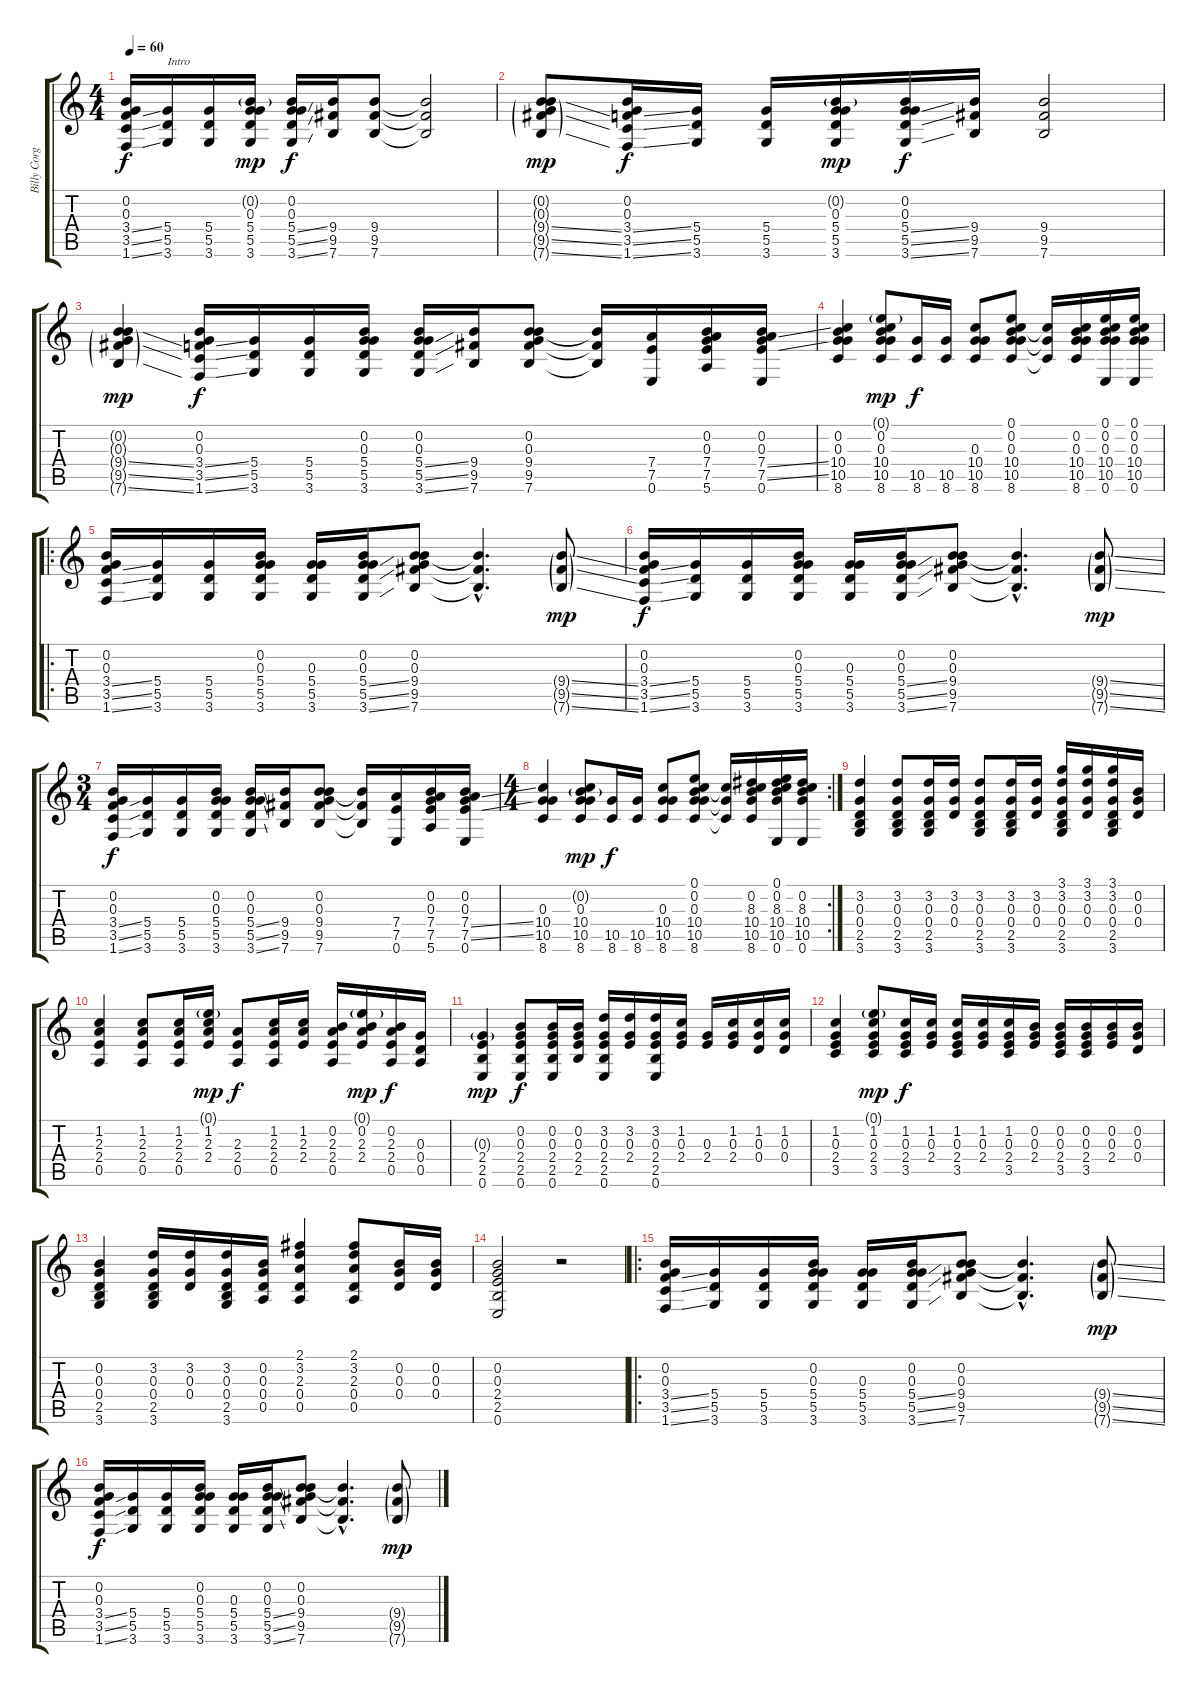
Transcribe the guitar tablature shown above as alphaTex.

\track ("Billy Corgan" "Billy Corg") {instrument acousticguitarnylon}
\staff {score tabs}
\tuning (E4 B3 G3 D3 A2 E2) {hide}
\ts (4 4)
\tempo 60
\clef g2
\ks c
(0.2 0.3 3.4{ss} 3.5{ss} 1.6{ss}).16{dy f instrument acousticguitarnylon} (5.4 5.5 3.6).16{txt "Intro"} (5.4 5.5 3.6).16 (0.2{g} 0.3 5.4 5.5 3.6).16{dy mp} (0.2 0.3 5.4{ss} 5.5{ss} 3.6{ss}).16{dy f} (9.4 9.5 7.6).16 (9.4 9.5 7.6).8 (9.4{t} 9.5{t} 7.6{t}).2 |
(0.2{g} 0.3{g} 9.4{ss g} 9.5{ss g} 7.6{ss g}).8{dy mp} (0.2 0.3 3.4{ss} 3.5{ss} 1.6{ss}).16{dy f} (5.4 5.5 3.6).16 (5.4 5.5 3.6).16 (0.2{g} 0.3 5.4 5.5 3.6).16{dy mp} (0.2 0.3 5.4{ss} 5.5{ss} 3.6{ss}).16{dy f} (9.4 9.5 7.6).16 (9.4 9.5 7.6).2 |
(0.2{g} 0.3{g} 9.4{ss g} 9.5{ss g} 7.6{ss g}).4{dy mp} (0.2 0.3 3.4{ss} 3.5{ss} 1.6{ss}).16{dy f} (5.4 5.5 3.6).16 (5.4 5.5 3.6).16 (0.2 0.3 5.4 5.5 3.6).16 (0.2 0.3 5.4{ss} 5.5{ss} 3.6{ss}).16 (9.4 9.5 7.6).16 (0.2 0.3 9.4 9.5 7.6).8 (9.4{t} 9.5{t} 7.6{t}).16 (7.4 7.5 0.6).16 (0.2 0.3 7.4 7.5 5.6).16 (0.2 0.3 7.4{ss} 7.5{ss} 0.6).16 |
(0.2 0.3 10.4 10.5 8.6).4 (0.1{g} 0.2 0.3 10.4 10.5 8.6).8{dy mp} (10.5 8.6).16{dy f} (10.5 8.6).16 (0.3 10.4 10.5 8.6).8 (0.1 0.2 0.3 10.4 10.5 8.6).8 (10.4{t} 10.5{t} 8.6{t}).16 (0.2 0.3 10.4 10.5 8.6).16 (0.1 0.2 0.3 10.4 10.5 0.6).16 (0.1 0.2 0.3 10.4 10.5 0.6).16 |
\ro
(0.2 0.3 3.4{ss} 3.5{ss} 1.6{ss}).16 (5.4 5.5 3.6).16 (5.4 5.5 3.6).16 (0.2 0.3 5.4 5.5 3.6).16 (0.3 5.4 5.5 3.6).16 (0.2 0.3 5.4{ss} 5.5{ss} 3.6{ss}).16 (0.2 0.3 9.4 9.5 7.6).8 (9.4{hac t} 9.5{hac t} 7.6{hac t}).4{d} (9.4{ss g} 9.5{ss g} 7.6{ss g}).8{dy mp} |
(0.2 0.3 3.4{ss} 3.5{ss} 1.6{ss}).16{dy f} (5.4 5.5 3.6).16 (5.4 5.5 3.6).16 (0.2 0.3 5.4 5.5 3.6).16 (0.3 5.4 5.5 3.6).16 (0.2 0.3 5.4{ss} 5.5{ss} 3.6{ss}).16 (0.2 0.3 9.4 9.5 7.6).8 (9.4{hac t} 9.5{hac t} 7.6{hac t}).4{d} (9.4{ss g} 9.5{ss g} 7.6{ss g}).8{dy mp} |
\ts (3 4)
(0.2 0.3 3.4{ss} 3.5{ss} 1.6{ss}).16{dy f} (5.4 5.5 3.6).16 (5.4 5.5 3.6).16 (0.2 0.3 5.4 5.5 3.6).16 (0.2 0.3 5.4{ss} 5.5{ss} 3.6{ss}).16 (9.4 9.5 7.6).16 (0.2 0.3 9.4 9.5 7.6).8 (9.4{t} 9.5{t} 7.6{t}).16 (7.4 7.5 0.6).16 (0.2 0.3 7.4 7.5 5.6).16 (0.2 0.3 7.4{ss} 7.5{ss} 0.6).16 |
\rc 2
\ts (4 4)
(0.3 10.4 10.5 8.6).4 (0.2{g} 0.3 10.4 10.5 8.6).8{dy mp} (10.5 8.6).16{dy f} (10.5 8.6).16 (0.3 10.4 10.5 8.6).8 (0.1 0.2 0.3 10.4 10.5 8.6).8 (10.4{t} 10.5{t} 8.6{t}).16 (0.2 8.3 10.4 10.5 8.6).16 (0.1 0.2 8.3 10.4 10.5 0.6).16 (0.2 8.3 10.4 10.5 0.6).16 |
(3.2 0.3 0.4 2.5 3.6).4 (3.2 0.3 0.4 2.5 3.6).8 (3.2 0.3 0.4 2.5 3.6).16 (3.2 0.3 0.4).16 (3.2 0.3 0.4 2.5 3.6).8 (3.2 0.3 0.4 2.5 3.6).16 (3.2 0.3 0.4).16 (3.1 3.2 0.3 0.4 2.5 3.6).16 (3.1 3.2 0.3 0.4).16 (3.1 3.2 0.3 0.4 2.5 3.6).16 (0.2 0.3 0.4).16 |
(1.2 2.3 2.4 0.5).4 (1.2 2.3 2.4 0.5).8 (1.2 2.3 2.4 0.5).16 (0.1{g} 1.2 2.3 2.4).16{dy mp} (2.3 2.4 0.5).8{dy f} (1.2 2.3 2.4 0.5).16 (1.2 2.3 2.4).16 (0.2 2.3 2.4 0.5).16 (0.1{g} 0.2 2.3 2.4).16{dy mp} (0.2 2.3 2.4 0.5).16{dy f} (0.3 0.4 0.5).16 |
(0.3{g} 2.4 2.5 0.6).4{dy mp} (0.2 0.3 2.4 2.5 0.6).8{dy f} (0.2 0.3 2.4 2.5 0.6).16 (0.2 0.3 2.4 2.5).16 (3.2 0.3 2.4 2.5 0.6).16 (3.2 0.3 2.4).16 (3.2 0.3 2.4 2.5 0.6).16 (1.2 0.3 2.4).16 (0.3 2.4).16 (1.2 0.3 2.4).16 (1.2 0.3 0.4).16 (1.2 0.3 0.4).16 |
(1.2 0.3 2.4 3.5).4 (0.1{g} 1.2 0.3 2.4 3.5).8{dy mp} (1.2 0.3 2.4 3.5).16{dy f} (1.2 0.3 2.4).16 (1.2 0.3 2.4 3.5).16 (1.2 0.3 2.4).16 (1.2 0.3 2.4 3.5).16 (0.2 0.3 2.4).16 (0.2 0.3 2.4 3.5).16 (0.2 0.3 2.4 3.5).16 (0.2 0.3 2.4).16 (0.2 0.3 0.4).16 |
(0.2 0.3 0.4 2.5 3.6).4 (3.2 0.3 0.4 2.5 3.6).16 (3.2 0.3 0.4).16 (3.2 0.3 0.4 2.5 3.6).16 (0.2 0.3 0.4 0.5).16 (2.1 3.2 2.3 0.4 0.5).4 (2.1 3.2 2.3 0.4 0.5).8 (0.2 0.3 0.4).16 (0.2 0.3 0.4).16 |
(0.2 0.3 2.4 2.5 0.6).2 r.2 |
\ro
(0.2 0.3 3.4{ss} 3.5{ss} 1.6{ss}).16 (5.4 5.5 3.6).16 (5.4 5.5 3.6).16 (0.2 0.3 5.4 5.5 3.6).16 (0.3 5.4 5.5 3.6).16 (0.2 0.3 5.4{ss} 5.5{ss} 3.6{ss}).16 (0.2 0.3 9.4 9.5 7.6).8 (9.4{hac t} 9.5{hac t} 7.6{hac t}).4{d} (9.4{ss g} 9.5{ss g} 7.6{ss g}).8{dy mp} |
(0.2 0.3 3.4{ss} 3.5{ss} 1.6{ss}).16{dy f} (5.4 5.5 3.6).16 (5.4 5.5 3.6).16 (0.2 0.3 5.4 5.5 3.6).16 (0.3 5.4 5.5 3.6).16 (0.2 0.3 5.4{ss} 5.5{ss} 3.6{ss}).16 (0.2 0.3 9.4 9.5 7.6).8 (9.4{hac t} 9.5{hac t} 7.6{hac t}).4{d} (9.4{ss g} 9.5{ss g} 7.6{ss g}).8{dy mp}
